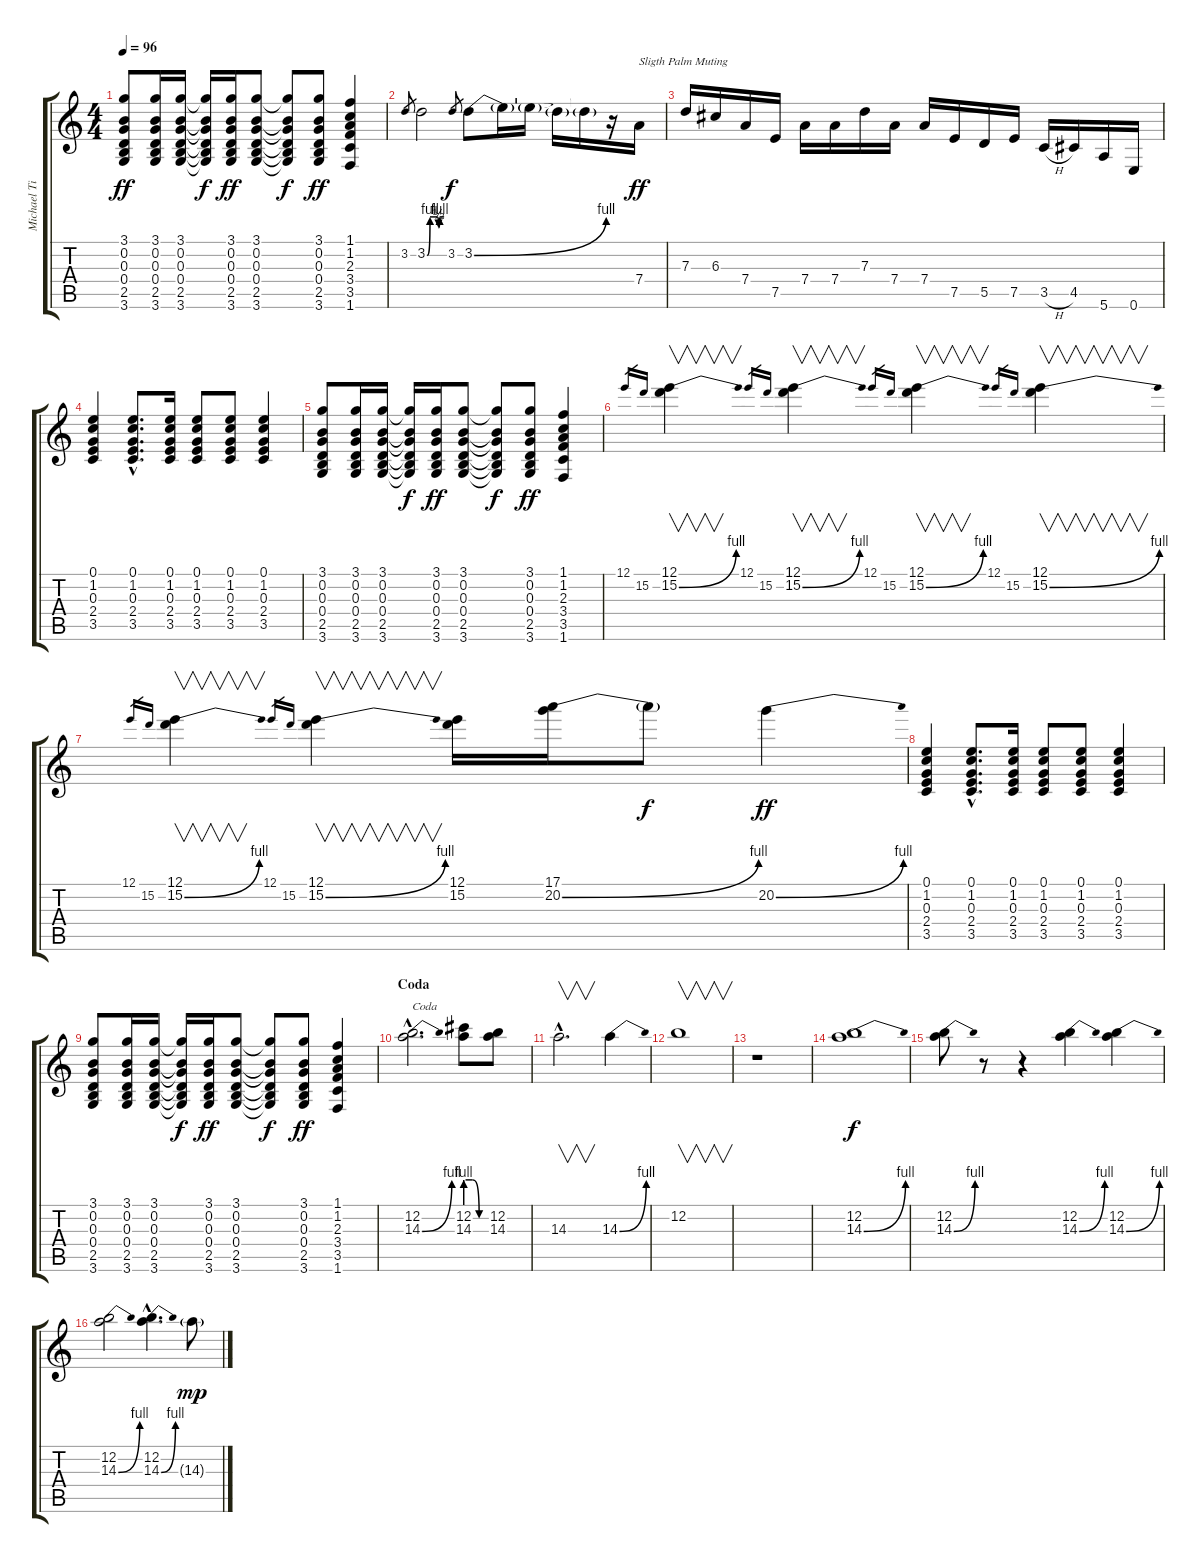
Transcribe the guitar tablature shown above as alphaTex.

\track ("Michael Tighe" "Michael Ti") {instrument overdrivenguitar}
\staff {score tabs}
\tuning (E4 B3 G3 D3 A2 E2) {hide}
\ts (4 4)
\tempo 96
\clef g2
\ks c
(3.1 0.2 0.3 0.4 2.5 3.6).8{dy ff} (3.1 0.2 0.3 0.4 2.5 3.6).16 (3.1 0.2 0.3 0.4 2.5 3.6).16 (3.1{t} 0.2{t} 0.3{t} 0.4{t} 2.5{t} 3.6{t}).16{dy f} (3.1 0.2 0.3 0.4 2.5 3.6).16{dy ff} (3.1 0.2 0.3 0.4 2.5 3.6).8 (3.1{t} 0.2{t} 0.3{t} 0.4{t} 2.5{t} 3.6{t}).8{dy f} (3.1 0.2 0.3 0.4 2.5 3.6).8{dy ff} (1.1 1.2 2.3 3.4 3.5 1.6).4 |
3.2.8{gr} 3.2{be (custom 0 0 10 4 35 4 40 2 44 4 60 4)}.2 3.2.8{gr dy f} 3.2{be (bend 0 0 60 4)}.8 3.2{t}.16 3.2{t}.16 3.2{t}.16 3.2{t}.16 r.16 7.4.16{txt "Sligth Palm Muting" dy ff instrument electricguitarmuted} |
7.3.16 6.3.16 7.4.16 7.5.16 7.4.16 7.4.16 7.3.16 7.4.16 7.4.16 7.5.16 5.5.16 7.5.16 3.5{h}.16 4.5.16 5.6.16 0.6.16 |
(0.1 1.2 0.3 2.4 3.5).4{instrument overdrivenguitar} (0.1{hac} 1.2{hac} 0.3{hac} 2.4{hac} 3.5{hac}).8{d} (0.1 1.2 0.3 2.4 3.5).16 (0.1 1.2 0.3 2.4 3.5).8 (0.1 1.2 0.3 2.4 3.5).8 (0.1 1.2 0.3 2.4 3.5).4 |
(3.1 0.2 0.3 0.4 2.5 3.6).8 (3.1 0.2 0.3 0.4 2.5 3.6).16 (3.1 0.2 0.3 0.4 2.5 3.6).16 (3.1{t} 0.2{t} 0.3{t} 0.4{t} 2.5{t} 3.6{t}).16{dy f} (3.1 0.2 0.3 0.4 2.5 3.6).16{dy ff} (3.1 0.2 0.3 0.4 2.5 3.6).8 (3.1{t} 0.2{t} 0.3{t} 0.4{t} 2.5{t} 3.6{t}).8{dy f} (3.1 0.2 0.3 0.4 2.5 3.6).8{dy ff} (1.1 1.2 2.3 3.4 3.5 1.6).4 |
12.1.16{gr} 15.2.16{gr} (12.1 15.2{be (bend 0 0 60 4)}).4{v} 12.1.16{gr} 15.2.16{gr} (12.1 15.2{be (bend 0 0 60 4)}).4{v} 12.1.16{gr} 15.2.16{gr} (12.1 15.2{be (bend 0 0 60 4)}).4{v} 12.1.16{gr} 15.2.16{gr} (12.1 15.2{be (bend 0 0 60 4)}).4{v} |
12.1.16{gr} 15.2.16{gr} (12.1 15.2{be (bend 0 0 60 4)}).4{v} 12.1.16{gr} 15.2.16{gr} (12.1 15.2{be (bend 0 0 60 4)}).4{v} (12.1 15.2).16 (17.1 20.2{be (bend 0 0 60 4)}).16 20.2{t}.8{dy f} 20.2{be (bend 0 0 60 4)}.4{dy ff} |
(0.1 1.2 0.3 2.4 3.5).4 (0.1{hac} 1.2{hac} 0.3{hac} 2.4{hac} 3.5{hac}).8{d} (0.1 1.2 0.3 2.4 3.5).16 (0.1 1.2 0.3 2.4 3.5).8 (0.1 1.2 0.3 2.4 3.5).8 (0.1 1.2 0.3 2.4 3.5).4 |
(3.1 0.2 0.3 0.4 2.5 3.6).8 (3.1 0.2 0.3 0.4 2.5 3.6).16 (3.1 0.2 0.3 0.4 2.5 3.6).16 (3.1{t} 0.2{t} 0.3{t} 0.4{t} 2.5{t} 3.6{t}).16{dy f} (3.1 0.2 0.3 0.4 2.5 3.6).16{dy ff} (3.1 0.2 0.3 0.4 2.5 3.6).8 (3.1{t} 0.2{t} 0.3{t} 0.4{t} 2.5{t} 3.6{t}).8{dy f} (3.1 0.2 0.3 0.4 2.5 3.6).8{dy ff} (1.1 1.2 2.3 3.4 3.5 1.6).4 |
\section ("" "Coda")
(12.2{hac} 14.3{be (bend 0 0 60 4) hac}).2{d txt "Coda"} (12.2{be (custom 0 4 20 4 40 0 60 0)} 14.3).8 (12.2 14.3).8 |
14.3{hac}.2{v d} 14.3{be (bend 0 0 60 4)}.4 |
12.2.1{v} |
r.1 |
(12.2 14.3{be (bend 0 0 60 4)}).1{dy f} |
(12.2 14.3{be (bend 0 0 60 4)}).8 r.8 r.4 (12.2 14.3{be (bend 0 0 60 4)}).4 (12.2 14.3{be (bend 0 0 60 4)}).4 |
(12.2 14.3{be (bend 0 0 60 4)}).2 (12.2{hac} 14.3{be (bend 0 0 60 4) hac}).4{d} 14.3{g}.8{dy mp}
